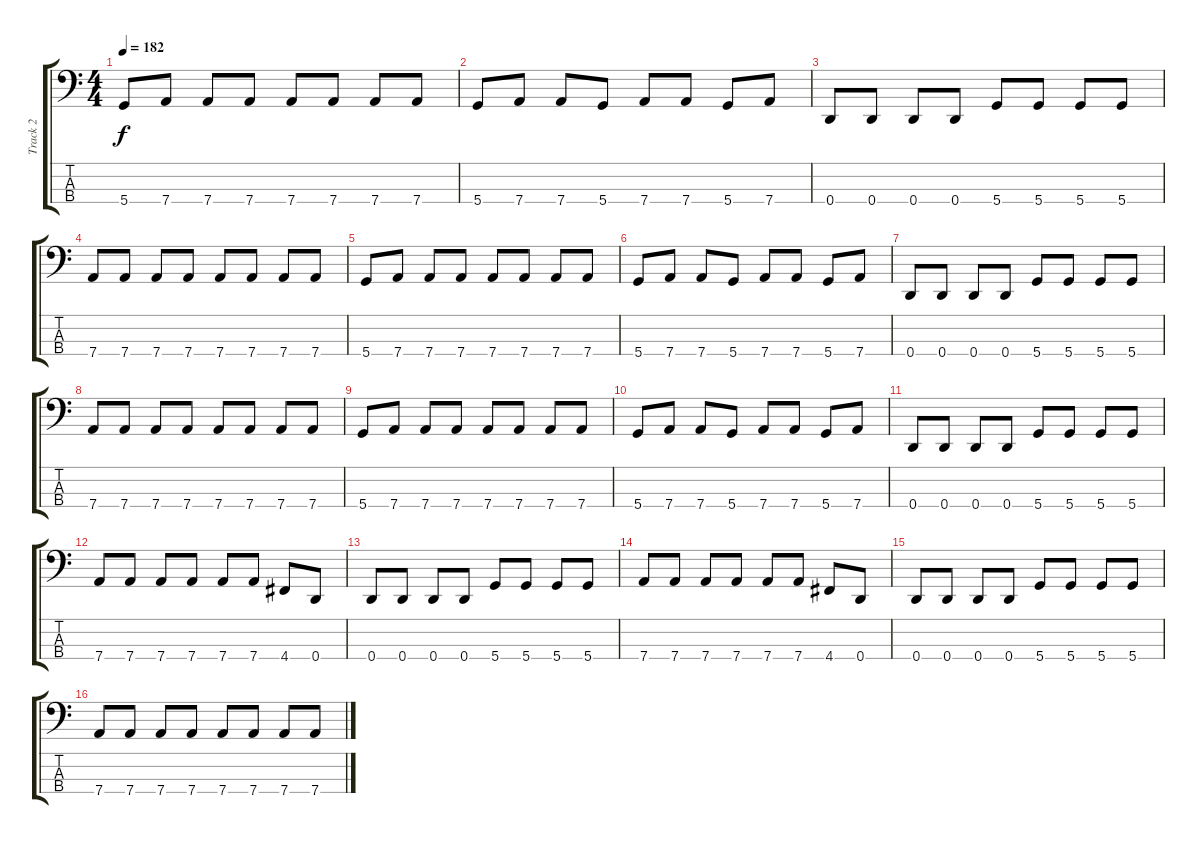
\track ("Track 2" "Track 2") {instrument electricbassfinger}
\staff {score tabs}
\tuning (G2 D2 A1 D1) {hide}
\ts (4 4)
\tempo 182
\clef f4
\ks c
5.4.8{dy f} 7.4.8 7.4.8 7.4.8 7.4.8 7.4.8 7.4.8 7.4.8 |
5.4.8 7.4.8 7.4.8 5.4.8 7.4.8 7.4.8 5.4.8 7.4.8 |
0.4.8 0.4.8 0.4.8 0.4.8 5.4.8 5.4.8 5.4.8 5.4.8 |
7.4.8 7.4.8 7.4.8 7.4.8 7.4.8 7.4.8 7.4.8 7.4.8 |
5.4.8 7.4.8 7.4.8 7.4.8 7.4.8 7.4.8 7.4.8 7.4.8 |
5.4.8 7.4.8 7.4.8 5.4.8 7.4.8 7.4.8 5.4.8 7.4.8 |
0.4.8 0.4.8 0.4.8 0.4.8 5.4.8 5.4.8 5.4.8 5.4.8 |
7.4.8 7.4.8 7.4.8 7.4.8 7.4.8 7.4.8 7.4.8 7.4.8 |
5.4.8 7.4.8 7.4.8 7.4.8 7.4.8 7.4.8 7.4.8 7.4.8 |
5.4.8 7.4.8 7.4.8 5.4.8 7.4.8 7.4.8 5.4.8 7.4.8 |
0.4.8 0.4.8 0.4.8 0.4.8 5.4.8 5.4.8 5.4.8 5.4.8 |
7.4.8 7.4.8 7.4.8 7.4.8 7.4.8 7.4.8 4.4.8 0.4.8 |
0.4.8 0.4.8 0.4.8 0.4.8 5.4.8 5.4.8 5.4.8 5.4.8 |
7.4.8 7.4.8 7.4.8 7.4.8 7.4.8 7.4.8 4.4.8 0.4.8 |
0.4.8 0.4.8 0.4.8 0.4.8 5.4.8 5.4.8 5.4.8 5.4.8 |
7.4.8 7.4.8 7.4.8 7.4.8 7.4.8 7.4.8 7.4.8 7.4.8
